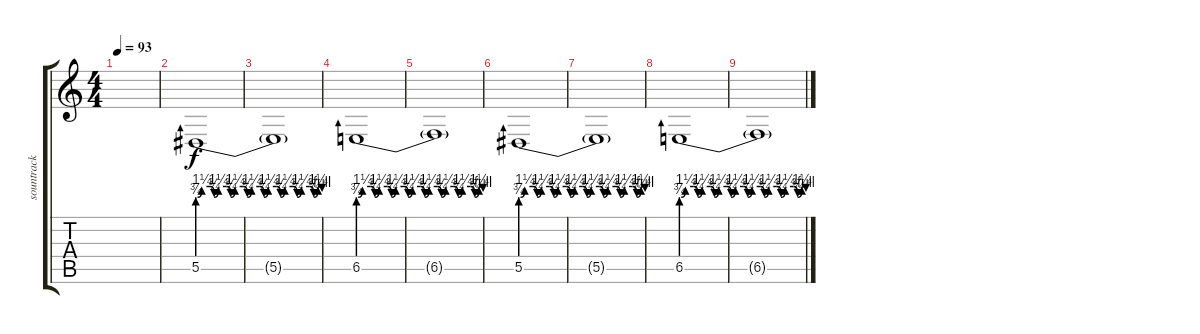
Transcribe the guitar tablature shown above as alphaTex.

\track ("sountrack" "sountrack") {instrument fx2soundtrack}
\staff {score tabs}
\tuning (E4 B3 G3 D3 A2 E2) {hide}
\ts (4 4)
\tempo 93
\clef g2
\ks c
|
5.5{be (custom 0 3 2 5 6 5 8 3 10 5 14 5 16 3 18 5 22 5 24 3 26 5 30 5 32 3 34 5 38 5 40 3 42 5 46 5 48 3 50 5 54 5 56 3 58 5 60 4)}.1 |
5.5{t}.1 |
6.5{be (custom 0 3 2 5 6 5 8 3 10 5 14 5 16 3 18 5 22 5 24 3 26 5 30 5 32 3 34 5 38 5 40 3 42 5 46 5 48 3 50 5 54 5 56 3 58 5 60 4)}.1 |
6.5{t}.1 |
5.5{be (custom 0 3 2 5 6 5 8 3 10 5 14 5 16 3 18 5 22 5 24 3 26 5 30 5 32 3 34 5 38 5 40 3 42 5 46 5 48 3 50 5 54 5 56 3 58 5 60 4)}.1 |
5.5{t}.1 |
6.5{be (custom 0 3 2 5 6 5 8 3 10 5 14 5 16 3 18 5 22 5 24 3 26 5 30 5 32 3 34 5 38 5 40 3 42 5 46 5 48 3 50 5 54 5 56 3 58 5 60 4)}.1 |
6.5{t}.1
